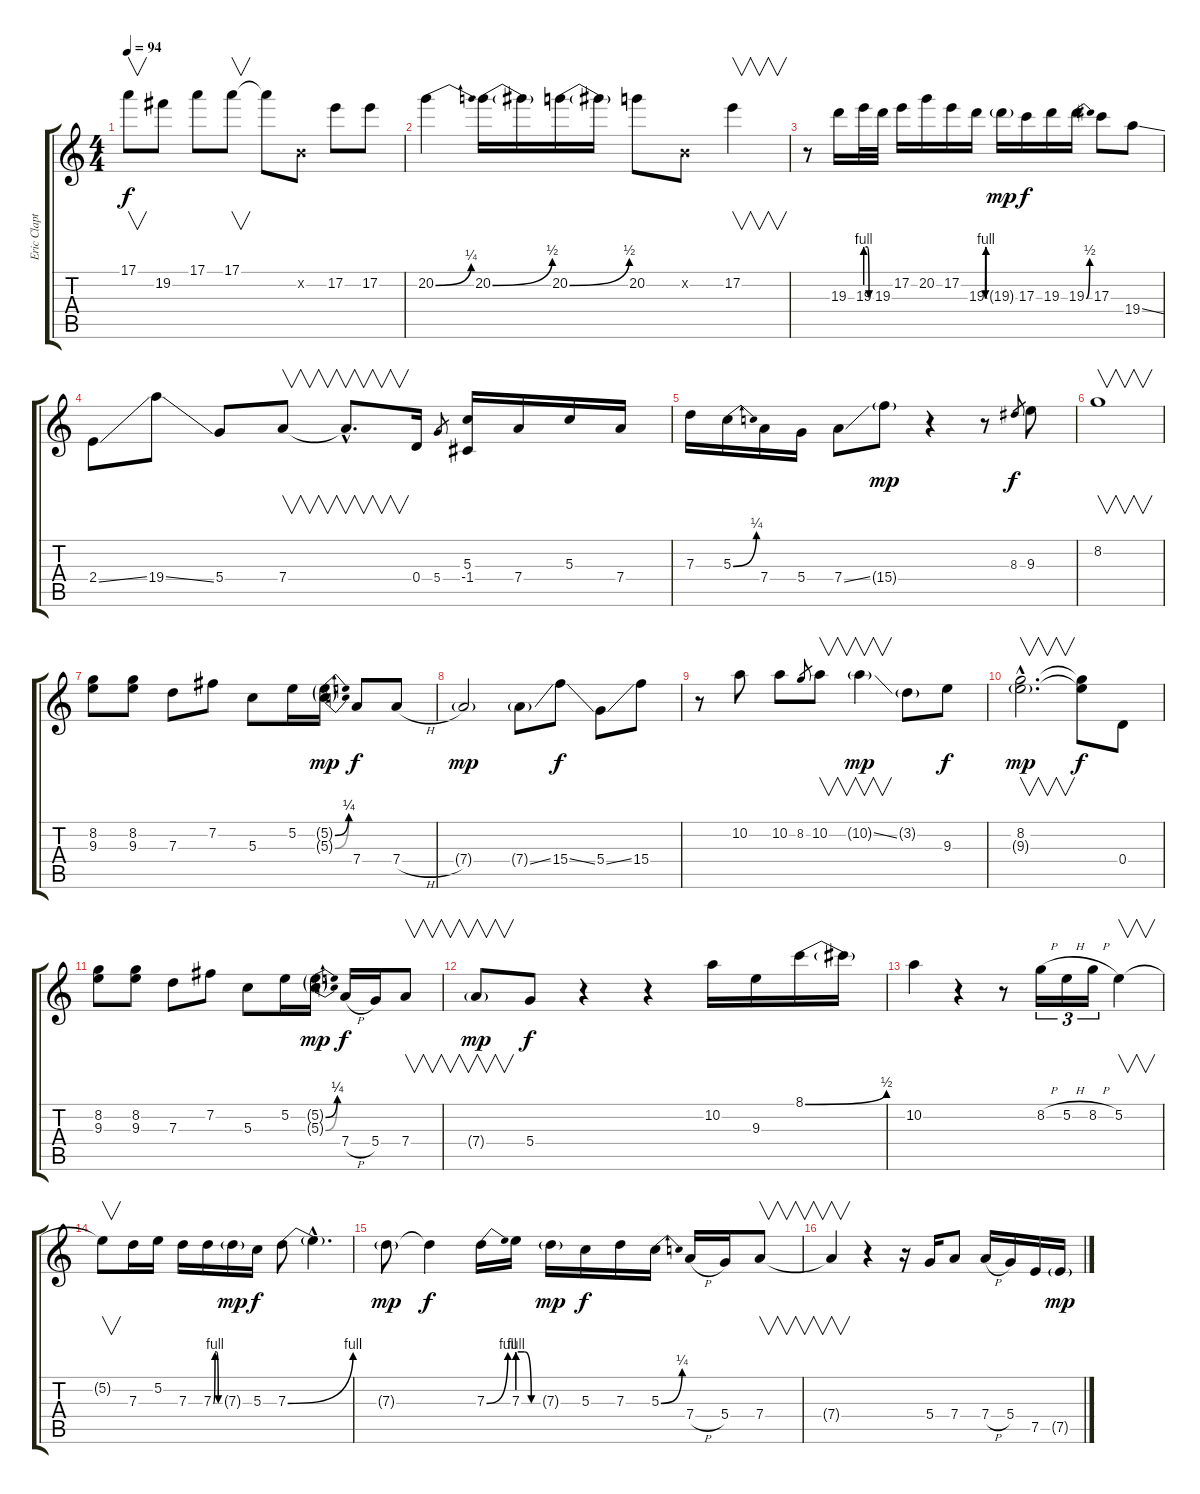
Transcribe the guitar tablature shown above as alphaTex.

\track ("Eric Clapton" "Eric Clapt") {instrument electricguitarclean}
\staff {score tabs}
\tuning (E4 B3 G3 D3 A2 E2) {hide}
\ts (4 4)
\tempo 94
\clef g2
\ks c
17.1.8{v dy f} 19.2.8 17.1.8 17.1.8{v} 17.1{t}.8 0.2{x}.8 17.2.8 17.2.8 |
20.2{be (bend 0 0 60 1)}.4 20.2{be (bend 0 0 60 2)}.16 20.2{t}.16 20.2{be (bend 0 0 60 2)}.16 20.2{t}.16 20.2.8 0.2{x}.8 17.2.4{v} |
r.8 19.3.16 19.3{be (custom 0 4 20 4 40 0 60 0)}.32 19.3.32 17.2.16 20.2.16 17.2.16 19.3{be (custom 0 0 15 4 30 4 45 0 60 0)}.16 19.3{g}.16{dy mp} 17.3.16{dy f} 19.3.16 19.3{be (bend 0 0 60 2)}.16 17.3.8 19.4{ss}.8 |
2.4{ss}.8 19.4{ss}.8 5.4.8 7.4.8{v} 7.4{hac t}.8{v d} 0.4.16 5.4.8{gr} (5.3 -1.4).16 7.4.16 5.3.16 7.4.16 |
7.3.16 5.3{be (bend 0 0 60 1)}.16 7.4.16 5.4.16 7.4{ss}.8 15.4{g}.8{dy mp} r.4 r.8 8.3.8{gr dy f} 9.3.8 |
8.2.1{v} |
(8.2 9.3).8 (8.2 9.3).8 7.3.8 7.2.8 5.3.8 5.2.16 (5.2{be (bend 0 0 60 1) g} 5.3{be (bend 0 0 60 1) g}).16{dy mp} 7.4.8{dy f} 7.4{h}.8 |
7.4{g}.2{dy mp} 7.4{ss g}.8 15.4{ss}.8{dy f} 5.4{ss}.8 15.4.8 |
r.8 10.2.8 10.2.8 8.2.8{gr} 10.2.8{v} 10.2{ss g}.4{v dy mp} 3.2{g}.8 9.3.8{dy f} |
(8.2{hac} 9.3{g hac}).2{v d dy mp} (8.2{t} 9.3{t}).8{dy f} 0.4.8 |
(8.2 9.3).8 (8.2 9.3).8 7.3.8 7.2.8 5.3.8 5.2.16 (5.2{be (bend 0 0 60 1) g} 5.3{be (bend 0 0 60 1) g}).16{dy mp} 7.4{h}.16{dy f} 5.4.16 7.4.8{v} |
7.4{g}.8{v dy mp} 5.4.8{dy f} r.4 r.4 10.2.16 9.3.16 8.1{be (bend 0 0 60 2)}.16 8.1{t}.16 |
10.2.4 r.4 r.8 8.2{h}.16{tu (3 2)} 5.2{h}.16{tu (3 2)} 8.2{h}.16{tu (3 2)} 5.2.4{v} |
5.2{t}.8{v} 7.3.16 5.2.16 7.3.16 7.3{be (custom 0 0 15 4 30 4 45 0 60 0)}.16 7.3{g}.16{dy mp} 5.3.16{dy f} 7.3{be (bend 0 0 60 4)}.8 7.3{hac t}.4{d} |
7.3{g}.8{dy mp} 7.3{t}.4{dy f} 7.3{be (bend 0 0 60 4)}.16 7.3{be (custom 0 4 20 4 40 0 60 0)}.16 7.3{g}.16{dy mp} 5.3.16{dy f} 7.3.16 5.3{be (bend 0 0 60 1)}.16 7.4{h}.16 5.4.16 7.4.8{v} |
7.4{t}.4{v} r.4 r.16 5.4.16 7.4.8 7.4{h}.16 5.4.16 7.5.16 7.5{g}.16{dy mp}
